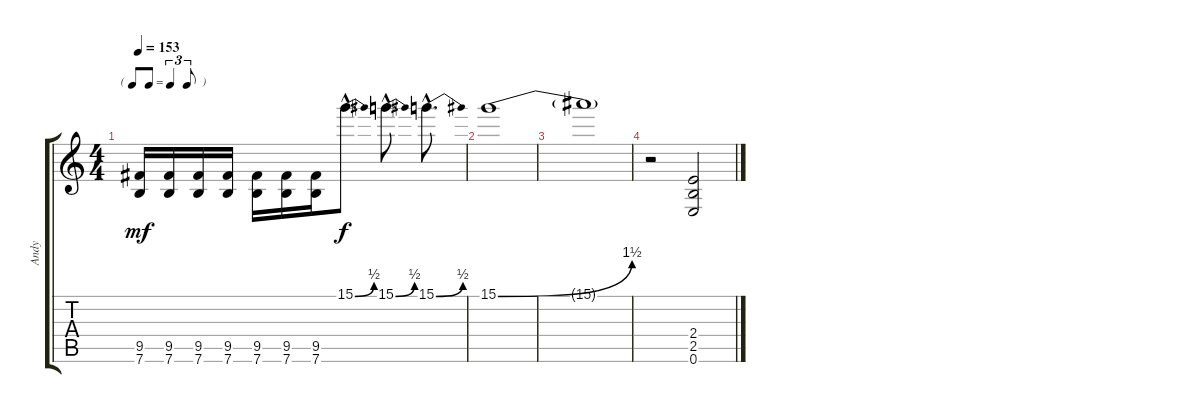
\track ("Andy" "Andy") {instrument overdrivenguitar}
\staff {score tabs}
\tuning (E4 B3 G3 D3 A2 E2) {hide}
\ts (4 4)
\tf triplet8th
\tempo 153
\clef g2
\ks c
(9.5 7.6).16{dy mf} (9.5 7.6).16 (9.5 7.6).16 (9.5 7.6).16 (9.5 7.6).16 (9.5 7.6).16 (9.5 7.6).16 15.1{be (bend 0 0 60 2) hac}.8{d dy f} 15.1{be (bend 0 0 60 2) hac}.8{d} 15.1{be (bend 0 0 60 2) hac}.8{d} |
15.1{be (bend 0 0 60 6)}.1 |
15.1{t}.1 |
r.2 (2.4 2.5 0.6).2
